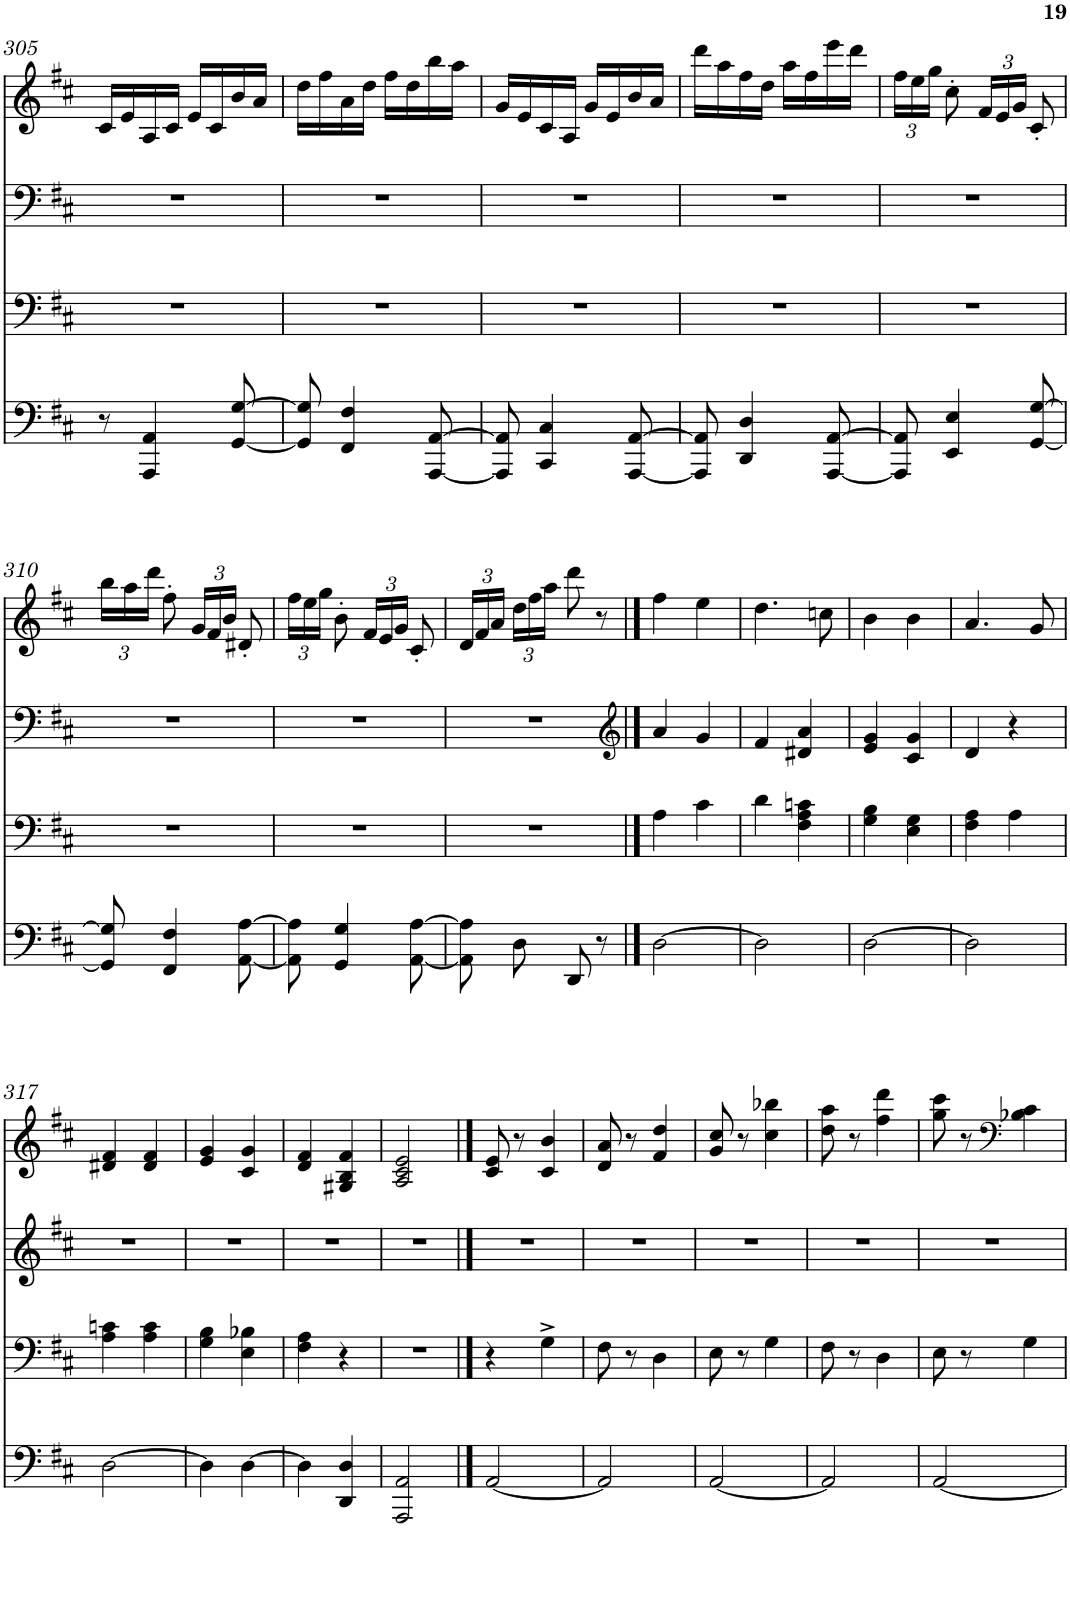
**kern	**kern	**kern	**kern
*part4	*part3	*part2	*part1
*staff4	*staff3	*staff2	*staff1
*I"None	*I"None	*I"None	*I"None
!!LO:PB:g=z
*clefF4	*clefF4	*clefF4	*clefG2
*k[f#c#]	*k[f#c#]	*k[f#c#]	*k[f#c#]
*M2/4	*M2/4	*M2/4	*M2/4
=305	=305	=305	=305
8r	2r	2r	16c#/LL
.	.	.	16e/
4AAA/ 4AA/	.	.	16A/
.	.	.	16c#/JJ
.	.	.	16e/LL
.	.	.	16c#/
[8GG/ [8G/	.	.	16b/
.	.	.	16a/JJ
=306	=306	=306	=306
8GG/] 8G/]	2r	2r	16dd\LL
.	.	.	16ff#\
4FF#/ 4F#/	.	.	16a\
.	.	.	16dd\JJ
.	.	.	16ff#\LL
.	.	.	16dd\
[8AAA/ [8AA/	.	.	16bb\
.	.	.	16aa\JJ
=307	=307	=307	=307
8AAA/] 8AA/]	2r	2r	16g/LL
.	.	.	16e/
4CC#/ 4C#/	.	.	16c#/
.	.	.	16A/JJ
.	.	.	16g/LL
.	.	.	16e/
[8AAA/ [8AA/	.	.	16b/
.	.	.	16a/JJ
=308	=308	=308	=308
8AAA/] 8AA/]	2r	2r	16ddd\LL
.	.	.	16aa\
4DD/ 4D/	.	.	16ff#\
.	.	.	16dd\JJ
.	.	.	16aa\LL
.	.	.	16ff#\
[8AAA/ [8AA/	.	.	16eee\
.	.	.	16ddd\JJ
=309	=309	=309	=309
*	*	*	*Xbrackettup
8AAA/] 8AA/]	2r	2r	24ff#\LL
.	.	.	24ee\
.	.	.	24gg\JJ
4EE/ 4E/	.	.	8cc#'\
.	.	.	24f#/LL
.	.	.	24e/
.	.	.	24g/JJ
[8GG/ [8G/	.	.	8c#'/
!!LO:LB:g=z
=310	=310	=310	=310
8GG/] 8G/]	2r	2r	24bb\LL
.	.	.	24aa\
.	.	.	24ddd\JJ
4FF#/ 4F#/	.	.	8ff#'\
.	.	.	24g/LL
.	.	.	24f#/
.	.	.	24b/JJ
[8AA\ [8A\	.	.	8d#X'/
=311	=311	=311	=311
8AA\] 8A\]	2r	2r	24ff#\LL
.	.	.	24ee\
.	.	.	24gg\JJ
4GG/ 4G/	.	.	8b'\
.	.	.	24f#/LL
.	.	.	24e/
.	.	.	24g/JJ
[8AA\ [8A\	.	.	8c#'/
=312	=312	=312	=312
8AA]/ 8A]/L	2r	2r	24d/LL
.	.	.	24f#/
.	.	.	24a/JJ
8D/J	.	.	24dd\LL
.	.	.	24ff#\
.	.	.	24aa\JJ
8DD/	.	.	8ddd\
8r	.	.	8r
==313	==313	==313	==313
*	*	*clefG2	*
[2D\	4A\	4a/	4ff#\
.	4c#\	4g/	4ee\
=314	=314	=314	=314
2D\]	4d\	4f#/	4.dd\
.	4F#\ 4A\ 4cn\	4d#X/ 4a/	.
.	.	.	8ccn\
=315	=315	=315	=315
[2D\	4G\ 4B\	4e/ 4g/	4b\
.	4E\ 4G\	4c#/ 4g/	4b\
=316	=316	=316	=316
2D\]	4F#\ 4A\	4d/	4.a/
.	4A\	4r	.
.	.	.	8g/
!!LO:LB:g=z
=317	=317	=317	=317
[2D\	4A\ 4cn\	2r	4d#X/ 4f#/
.	4A\ 4c\	.	4d#/ 4f#/
=318	=318	=318	=318
4D\]	4G\ 4B\	2r	4e/ 4g/
[4D\	4E\ 4B-X\	.	4c#/ 4g/
=319	=319	=319	=319
4D\]	4F#\ 4A\	2r	4d/ 4f#/
4DD/ 4D/	4r	.	4G#X/ 4B/ 4f#/
=320	=320	=320	=320
2AAA/ 2AA/	2r	2r	2A/ 2c#/ 2e/
==321	==321	==321	==321
[2AA/	4r	2r	8c#/ 8e/
.	.	.	8r
.	4G^\	.	4c#/ 4b/
=322	=322	=322	=322
2AA/]	8F#\	2r	8d/ 8a/
.	8r	.	8r
.	4D\	.	4f#/ 4dd/
=323	=323	=323	=323
[2AA/	8E\	2r	8g/ 8cc#/
.	8r	.	8r
.	4G\	.	4cc#\ 4bb-X\
=324	=324	=324	=324
2AA/]	8F#\	2r	8dd\ 8aa\
.	8r	.	8r
.	4D\	.	4ff#\ 4ddd\
=325	=325	=325	=325
[2AA/	8E\	2r	8gg\ 8ccc#\
.	8r	.	8r
*	*	*	*clefF4
.	4G\	.	4B-X\ 4c#\
=	=	=	=
*-	*-	*-	*-
